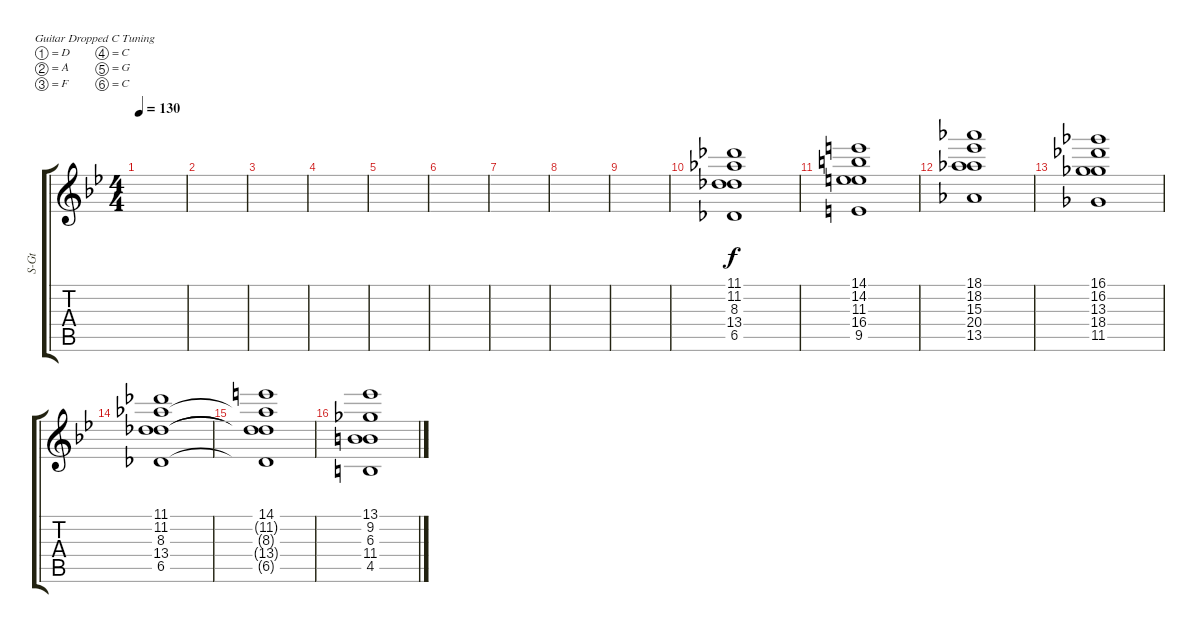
\bracketExtendMode groupsimilarinstruments
\otherSystemsTrackNameOrientation horizontal
\track ("Chor" "S-Gt") {instrument seashore}
\staff {score tabs}
\tuning (D4 A3 F3 C3 G2 C2)
\displaytranspose 12
\ts (4 4)
\tempo 130
\clef g2
\ks bb
|
|
|
|
|
|
|
|
|
(11.1{acc b} 11.2{acc b} 13.4{acc b} 6.5{acc b} 8.3{acc b}).1{beam Down} |
(14.1{acc #} 14.2{acc #} 16.4{acc #} 9.5{acc #} 11.3{acc #}).1{beam Down} |
(18.1{acc b} 18.2{acc forcenatural} 20.4{acc b} 13.5{acc b} 15.3{acc b}).1{beam Down} |
(16.1{acc b} 18.4{acc b} 16.2{acc b} 11.5{acc b} 13.3{acc b}).1{beam Down} |
(11.1{acc b} 11.2{acc b} 13.4{acc b} 6.5{acc b} 8.3{acc b}).1{beam Down} |
(14.1{acc #} 13.4{t acc b} 11.2{t acc b} 6.5{t acc b} 8.3{t acc b}).1{beam Down} |
(13.1{acc forcenatural} 9.2{acc b} 11.4{acc #} 4.5{acc #} 6.3{acc #}).1{beam Down}
